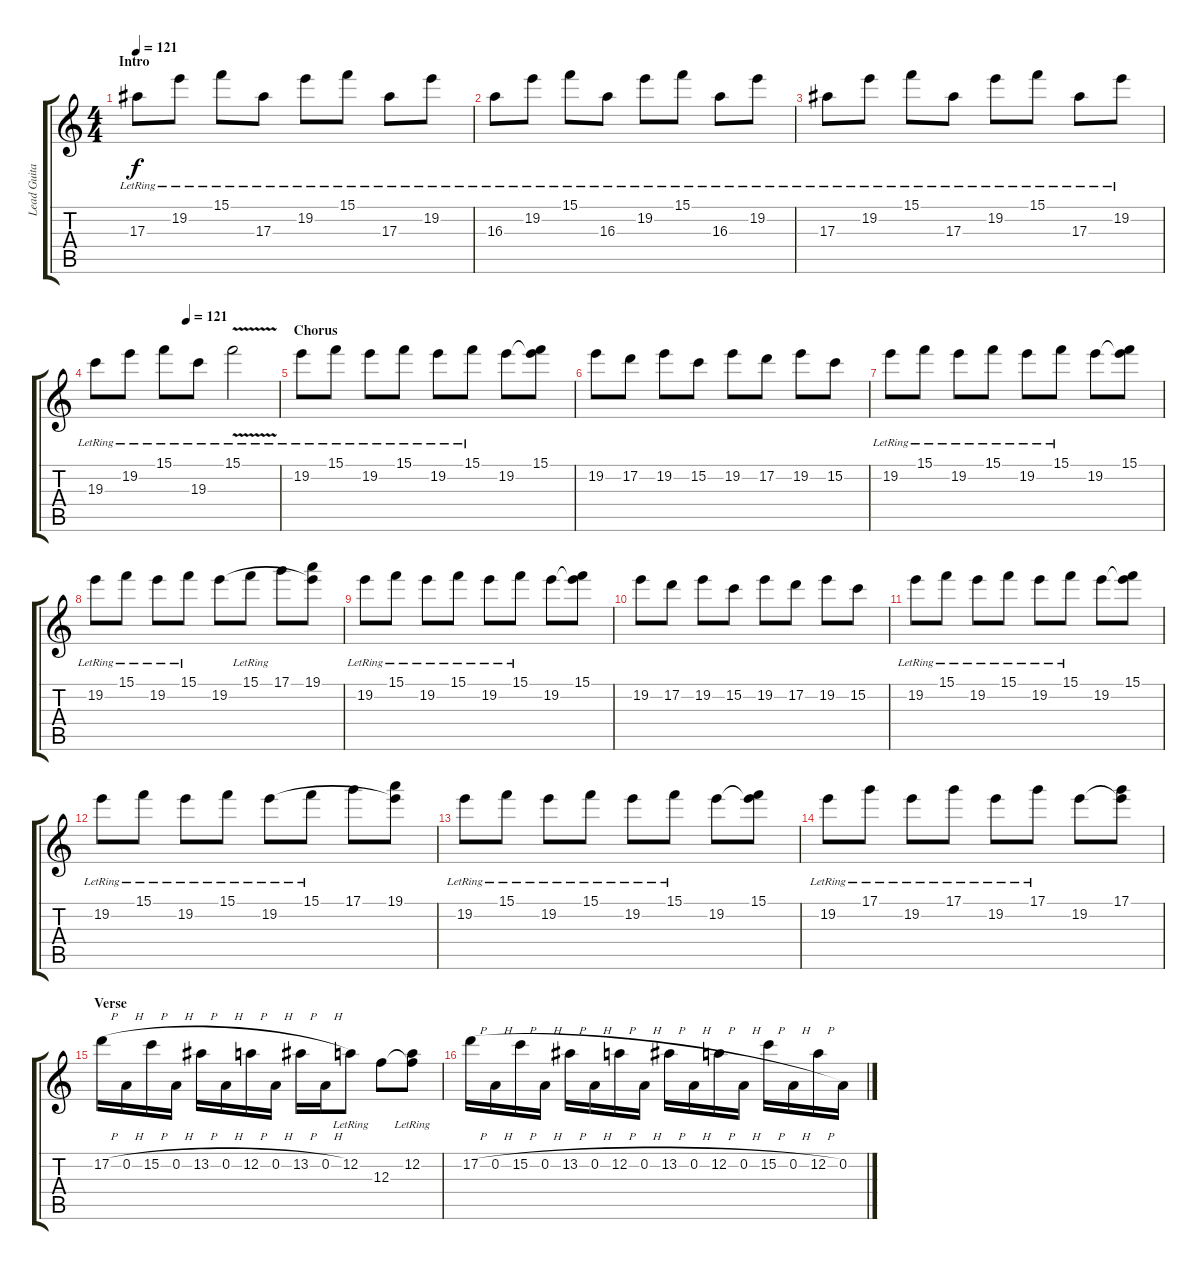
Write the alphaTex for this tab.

\track ("Lead Guitar" "Lead Guita") {instrument distortionguitar}
\staff {score tabs}
\tuning (D4 A3 F3 C3 G2 D2) {hide}
\ts (4 4)
\section ("" "Intro")
\tempo 121
\tempo 113
\tempo 121
\clef g2
\ks c
17.3{lr}.8{dy f volume 6 instrument distortionguitar} 19.2{lr}.8 15.1{lr}.8 17.3{lr}.8 19.2{lr}.8 15.1{lr}.8 17.3{lr}.8 19.2{lr}.8 |
16.3{lr}.8 19.2{lr}.8 15.1{lr}.8 16.3{lr}.8 19.2{lr}.8 15.1{lr}.8 16.3{lr}.8 19.2{lr}.8 |
17.3{lr}.8 19.2{lr}.8 15.1{lr}.8 17.3{lr}.8 19.2{lr}.8 15.1{lr}.8 17.3{lr}.8 19.2{lr}.8 |
\tempo (121 0.5)
19.3{lr}.8 19.2{lr}.8 15.1{lr}.8 19.3{lr}.8 15.1{v lr}.2{volume 11} |
\section ("" "Chorus")
19.2{lr}.8 15.1{lr}.8 19.2{lr}.8 15.1{lr}.8 19.2{lr}.8 15.1{lr}.8 19.2.8 (15.1 19.2{t}).8 |
19.2.8 17.2.8 19.2.8 15.2.8 19.2.8 17.2.8 19.2.8 15.2.8 |
19.2{lr}.8 15.1{lr}.8 19.2{lr}.8 15.1{lr}.8 19.2{lr}.8 15.1{lr}.8 19.2.8 (15.1 19.2{t}).8 |
19.2{lr}.8 15.1{lr}.8 19.2{lr}.8 15.1{lr}.8 19.2.8 15.1{lr}.8 17.1.8 (19.1 19.2{t}).8 |
19.2{lr}.8 15.1{lr}.8 19.2{lr}.8 15.1{lr}.8 19.2{lr}.8 15.1{lr}.8 19.2.8 (15.1 19.2{t}).8 |
19.2.8 17.2.8 19.2.8 15.2.8 19.2.8 17.2.8 19.2.8 15.2.8 |
19.2{lr}.8 15.1{lr}.8 19.2{lr}.8 15.1{lr}.8 19.2{lr}.8 15.1{lr}.8 19.2.8 (15.1 19.2{t}).8 |
19.2{lr}.8 15.1{lr}.8 19.2{lr}.8 15.1{lr}.8 19.2{lr}.8 15.1{lr}.8 17.1.8 (19.1 19.2{t}).8 |
19.2{lr}.8 15.1{lr}.8 19.2{lr}.8 15.1{lr}.8 19.2{lr}.8 15.1{lr}.8 19.2.8 (15.1 19.2{t}).8 |
19.2{lr}.8 17.1{lr}.8 19.2{lr}.8 17.1{lr}.8 19.2{lr}.8 17.1{lr}.8 19.2.8 (17.1 19.2{t}).8 |
\section ("" "Verse")
17.2{h}.16{volume 14} 0.2{h}.16 15.2{h}.16 0.2{h}.16 13.2{h}.16 0.2{h}.16 12.2{h}.16 0.2{h}.16 13.2{h}.16 0.2{h}.16 12.2{lr}.8 12.3.8 (12.2{lr} 12.3{t}).8 |
17.2{h}.16 0.2{h}.16 15.2{h}.16 0.2{h}.16 13.2{h}.16 0.2{h}.16 12.2{h}.16 0.2{h}.16 13.2{h}.16 0.2{h}.16 12.2{h}.16 0.2{h}.16 15.2{h}.16 0.2{h}.16 12.2{h}.16 0.2.16
